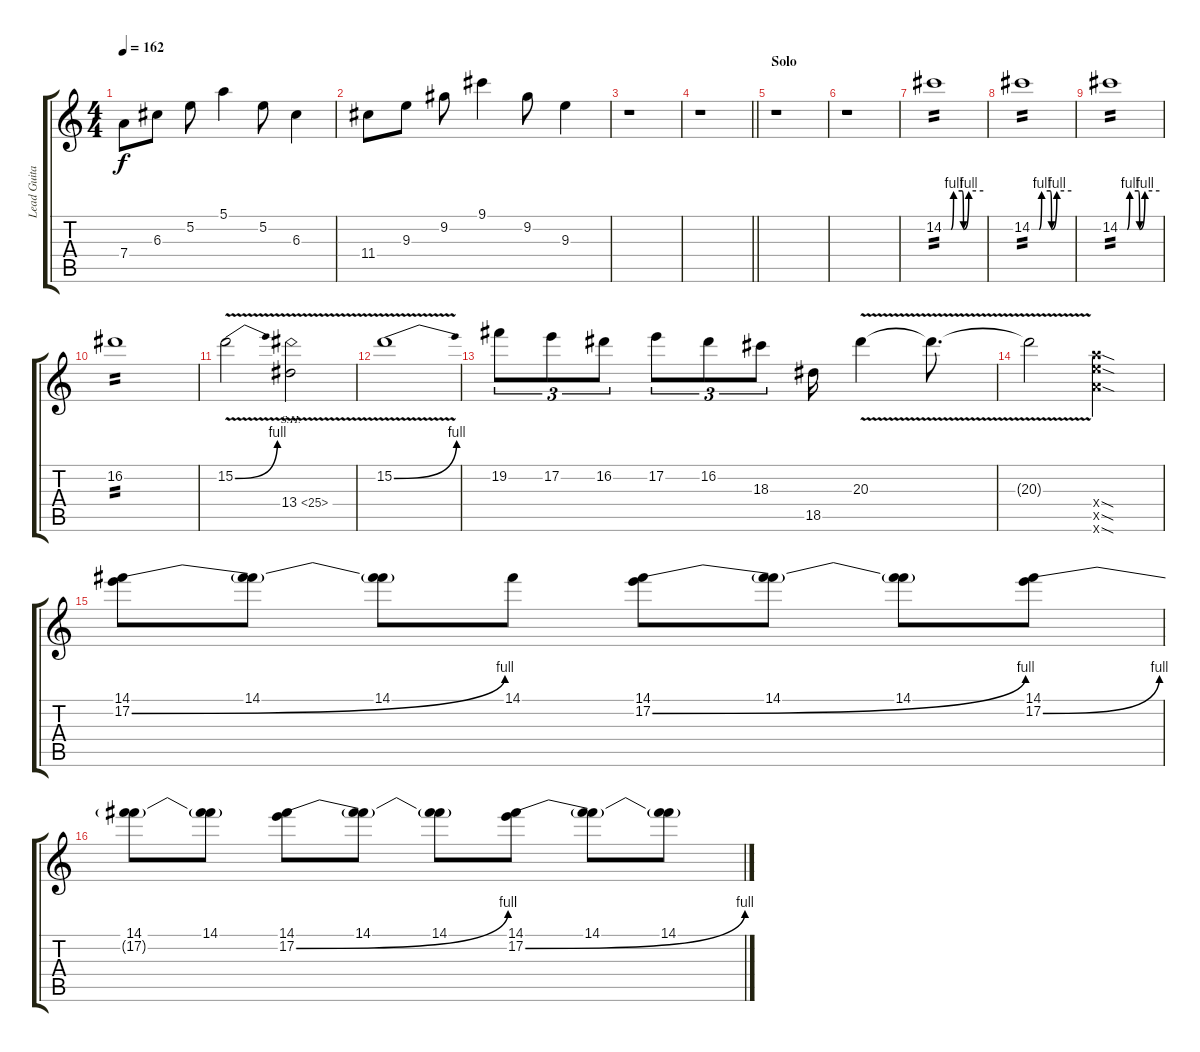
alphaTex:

\track ("Lead Guitar" "Lead Guita") {instrument overdrivenguitar}
\staff {score tabs}
\tuning (E4 B3 G3 D3 A2 E2) {hide}
\ts (4 4)
\tempo 162
\clef g2
\ks c
7.4.8{dy f} 6.3.8 5.2.8 5.1.4 5.2.8 6.3.4 |
11.4.8 9.3.8 9.2.8 9.1.4 9.2.8 9.3.4 |
r.1 |
\barLineRight lightlight
r.1 |
\section ("" "Solo")
r.1 |
r.1 |
14.2{be (custom 0 0 11 0 15 4 28 4 30 0 38 4 60 4)}.1{tp 2} |
14.2{be (custom 0 0 11 0 15 4 28 4 30 0 38 4 60 4)}.1{tp 2} |
14.2{be (custom 0 0 11 0 15 4 28 4 30 0 38 4 60 4)}.1{tp 2} |
16.2.1{tp 2} |
15.2{be (bend 0 0 60 4) v}.2 13.4{sh 12 v}.2 |
15.2{be (bend 0 0 60 4) v}.1 |
19.2.8{tu (3 2)} 17.2.8{tu (3 2)} 16.2.8{tu (3 2)} 17.2.8{tu (3 2)} 16.2.8{tu (3 2)} 18.3.8{tu (3 2)} 18.5.16 20.3{v}.4 20.3{t}.8{d} |
20.3{v t}.2 (19.4{sod x} 19.5{sod x} 17.6{sod x}).2 |
(14.1 17.2{be (bend 0 0 60 4)}).8 (14.1 17.2{t}).8 (14.1 17.2{t}).8 14.1.8 (14.1 17.2{be (bend 0 0 60 4)}).8 (14.1 17.2{t}).8 (14.1 17.2{t}).8 (14.1 17.2{be (bend 0 0 60 4)}).8 |
(14.1 17.2{t}).8 (14.1 17.2{t}).8 (14.1 17.2{be (bend 0 0 60 4)}).8 (14.1 17.2{t}).8 (14.1 17.2{t}).8 (14.1 17.2{be (bend 0 0 60 4)}).8 (14.1 17.2{t}).8 (14.1 17.2{t}).8
